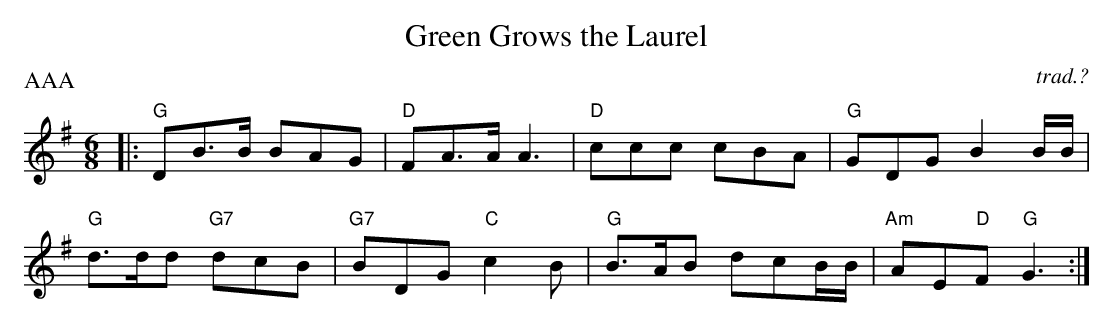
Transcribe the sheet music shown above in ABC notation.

X:1
T:Green Grows the Laurel
O: trad.?
M:6/8
L:1/8
P: AAA
K:G
|:"G"DB>B BAG|"D"FA>A A3|"D"ccc cBA|"G"GDG B2B/B/|
"G"d>dd "G7"dcB|"G7"BDG "C"c2B|"G"B>AB dcB/B/|"Am"AE"D"F "G"G3:|
